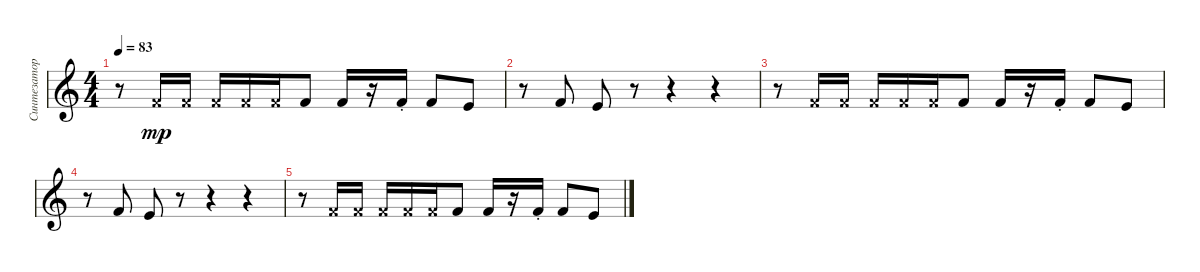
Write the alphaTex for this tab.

\track ("Синтезатор" "Синтезатор") {instrument lead2sawtooth}
\staff {score}
\tuning (E4 B3 G3 D3 A2 D2) {hide}
\ts (4 4)
\tempo 83
\clef g2
\ks c
r.8{dy mp} 1.1{x}.16 1.1{x}.16 1.1{x}.16 1.1{x}.16 1.1{x}.16 1.1.8 1.1.16 r.16 1.1{st}.16 1.1.8 0.1.8 |
r.8 1.1.8 0.1.8 r.8 r.4 r.4 |
r.8 1.1{x}.16 1.1{x}.16 1.1{x}.16 1.1{x}.16 1.1{x}.16 1.1.8 1.1.16 r.16 1.1{st}.16 1.1.8 0.1.8 |
r.8 1.1.8 0.1.8 r.8 r.4 r.4 |
r.8 1.1{x}.16 1.1{x}.16 1.1{x}.16 1.1{x}.16 1.1{x}.16 1.1.8 1.1.16 r.16 1.1{st}.16 1.1.8 0.1.8
